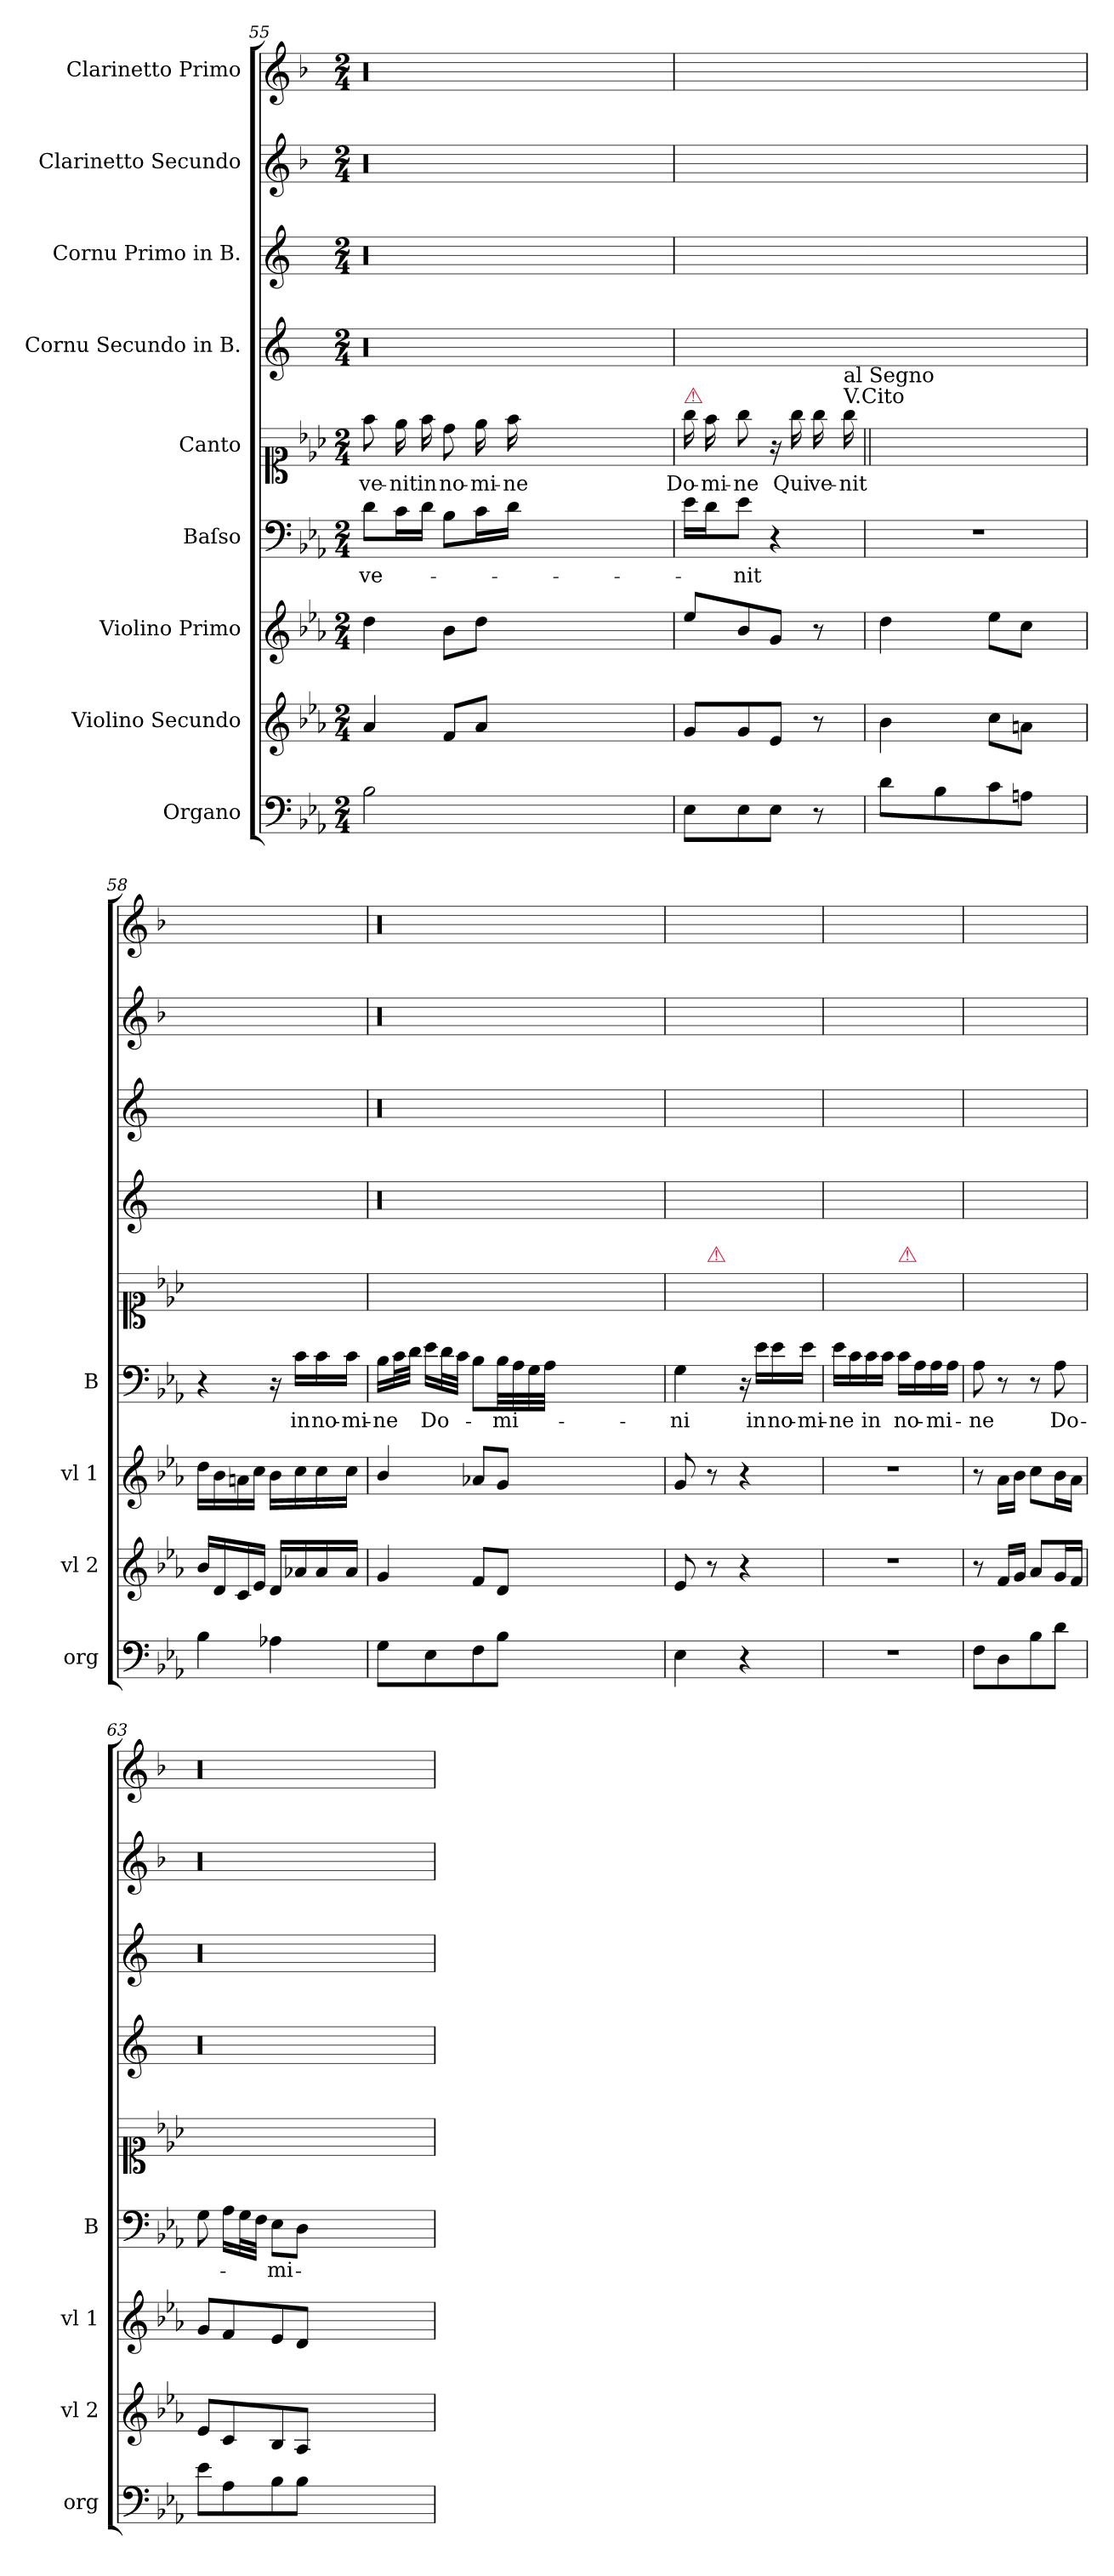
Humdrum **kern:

**kern	**kern	**kern	**kern	**text	**kern	**text	**text	**kern	**kern	**kern	**kern
*part9	*part8	*part7	*part6	*part6	*part5	*part5	*part5	*part4	*part3	*part2	*part1
*staff9	*staff8	*staff7	*staff6	*staff6	*staff5	*staff5	*staff5	*staff4	*staff3	*staff2	*staff1
*I"Organo	*I"Violino Secundo	*I"Violino Primo	*I"Baſso	*	*I"Canto	*	*	*I"Cornu Secundo in B.	*I"Cornu Primo in B.	*I"Clarinetto Secundo	*I"Clarinetto Primo
*I'org	*I'vl 2	*I'vl 1	*I'B	*	*	*	*	*	*	*	*
*clefF4	*clefG2	*clefG2	*clefF4	*	*clefC1	*	*	*clefG2	*clefG2	*clefG2	*clefG2
*	*	*	*	*	*	*	*	*ITrd5c9	*ITrd5c9	*ITrd1c2	*ITrd1c2
*k[b-e-a-]	*k[b-e-a-]	*k[b-e-a-]	*k[b-e-a-]	*	*k[b-e-a-]	*	*	*k[b-e-a-]	*k[b-e-a-]	*k[b-e-a-]	*k[b-e-a-]
*c:	*c:	*c:	*c:	*	*c:	*	*	*c:	*c:	*c:	*c:
*M2/4	*M2/4	*M2/4	*M2/4	*	*M2/4	*	*	*M2/4	*M2/4	*M2/4	*M2/4
=55	=55	=55	=55	=55	=55	=55	=55	=55	=55	=55	=55
!	!	!	!	!	!	!	!	!LO:N:vis=00	!LO:N:vis=00	!LO:N:vis=00	!LO:N:vis=00
2B-\	4a-/	4dd\	8d\L	ve-	8ff\	ve-	.	0r	0r	0r	0r
.	.	.	16c\L	.	16ee-\	-nit	.	.	.	.	.
.	.	.	16d\JJ	.	16ff\	in	.	.	.	.	.
.	8f/L	8b-\L	8B-\L	.	8dd\	no-	.	.	.	.	.
.	8a-/J	8dd\J	16c\L	.	16ee-\	-mi-	.	.	.	.	.
.	.	.	16d\JJ	.	16ff\	-ne	.	.	.	.	.
1.ryy	1.ryy	1.ryy	1.ryy	.	1.ryy	.	.	.	.	.	.
=56	=56	=56	=56	=56	=56	=56	=56	=56	=56	=56	=56
8E-\L	8g/L	8ee-/L	16e-\LL	.	16gg\	Do-	.	2ryy	2ryy	2ryy	2ryy
.	.	.	16d\J	.	16ff\	-mi-	.	.	.	.	.
8E-\	8g/	8b-/	8e-\J	-nit	8gg\	-ne	.	.	.	.	.
8E-\J	8e-/J	8g/J	4r	.	16r	.	.	.	.	.	.
.	.	.	.	.	16gg\	Qui	.	.	.	.	.
8r	8r	8r	.	.	16gg\	ve-	.	.	.	.	.
!	!	!	!	!	!LO:TX:a:t=V.Cito	!	!	!	!	!	!
!	!	!	!	!	!LO:TX:a:t=al Segno	!	!	!	!	!	!
.	.	.	.	.	16gg\	-nit	.	.	.	.	.
!	!	!	!	!	!LO:TX:a:color=crimson:t=⚠	!	!	!	!	!	!
=57	=57	=57	=57	=57	=57||	=57	=57	=57	=57	=57	=57
8d\L	4b-\	4dd\	2r	.	16ff\LLyy	in	.	2ryy	2ryy	2ryy	2ryy
.	.	.	.	.	32gg\Lyy	.	.	.	.	.	.
.	.	.	.	.	32aa-\JJJyy	.	.	.	.	.	.
8B-\	.	.	.	.	16bb-\yy	no-	.	.	.	.	.
.	.	.	.	.	32aa-\yy	-mi-	.	.	.	.	.
.	.	.	.	.	32gg\yy	-ne	.	.	.	.	.
8c\	8cc\L	8ee-\L	.	.	8ff\Lyy	Do-	.	.	.	.	.
8An\J	8an\J	8cc\J	.	.	32ff\LLyy	-mi-	.	.	.	.	.
.	.	.	.	.	32ee-\yy	.	.	.	.	.	.
.	.	.	.	.	32dd\yy	.	.	.	.	.	.
.	.	.	.	.	32ee-\JJJyy	.	.	.	.	.	.
=58	=58	=58	=58	=58	=58	=58	=58	=58	=58	=58	=58
4B-\	16b-/LL	16dd\LL	4r	.	8dd\yy	-ni	.	2ryy	2ryy	2ryy	2ryy
.	16d/	16b-\	.	.	.	.	.	.	.	.	.
.	16c/	16an\	.	.	8ryy	.	.	.	.	.	.
.	16e-/JJ	16cc\JJ	.	.	.	.	.	.	.	.	.
4A-X\	16d/LL	16b-\LL	16r	.	4ryy	.	.	.	.	.	.
.	16a-X/	16cc\	16c\LL	in	.	.	.	.	.	.	.
.	16a-/	16cc\	16c\	no-	.	.	.	.	.	.	.
.	16a-/JJ	16cc\JJ	16c\JJ	-mi-	.	.	.	.	.	.	.
=59	=59	=59	=59	=59	=59	=59	=59	=59	=59	=59	=59
!	!	!	!	!	!	!	!	!LO:N:vis=00	!LO:N:vis=00	!LO:N:vis=00	!LO:N:vis=00
8G\L	4g/	4b-/	16B-\LL	-ne	2ryy	.	.	0r	0r	0r	0r
.	.	.	32c\L	.	.	.	.	.	.	.	.
.	.	.	32d\JJJ	.	.	.	.	.	.	.	.
8E-\	.	.	16e-\LL	Do-	.	.	.	.	.	.	.
.	.	.	32d\L	.	.	.	.	.	.	.	.
.	.	.	32c\JJJ	.	.	.	.	.	.	.	.
8F\	8f/L	8a-X/L	8B-\L	.	.	.	.	.	.	.	.
8B-\J	8d/J	8g/J	32B-\LL	-mi-	.	.	.	.	.	.	.
.	.	.	32A-\	.	.	.	.	.	.	.	.
.	.	.	32G\	.	.	.	.	.	.	.	.
.	.	.	32A-\JJJ	.	.	.	.	.	.	.	.
1.ryy	1.ryy	1.ryy	1.ryy	.	1.ryy	.	.	.	.	.	.
=60	=60	=60	=60	=60	=60	=60	=60	=60	=60	=60	=60
4E-\	8e-/	8g/	4G\	-ni	16ryy	.	.	2ryy	2ryy	2ryy	2ryy
.	.	.	.	.	16ee-\yy	in	.	.	.	.	.
!	!	!	!	!	!LO:TX:a:color=crimson:t=⚠	!	!	!	!	!	!
.	8r	8r	.	.	16dd\yy	no-	.	.	.	.	.
.	.	.	.	.	16ee-\yy	.	[[-mi-	.	.	.	.
4r	4r	4r	16r	.	16ee-\yy	.	-ne	.	.	.	.
.	.	.	16e-\LL	in	16gg\yy	.	in	.	.	.	.
.	.	.	16e-\	no-	16ff\yy	-mi-	no-	.	.	.	.
.	.	.	16e-\JJ	-mi-	16gg\yy	-ne	-mi-]]	.	.	.	.
=61	=61	=61	=61	=61	=61	=61	=61	=61	=61	=61	=61
2r	2r	2r	16e-\LL	-ne	16gg\yy	no-	.	2ryy	2ryy	2ryy	2ryy
.	.	.	16c\	.	16ee-\yy	.	[[in	.	.	.	.
!	!	!	!	!LO:LY:i	!	!	!	!	!	!	!
.	.	.	16c\	in	16dd\yy	.	no-	.	.	.	.
.	.	.	16c\JJ	.	16ee-\yy	.	-mi-	.	.	.	.
!	!	!	!	!	!LO:TX:a:color=crimson:t=⚠	!	!	!	!	!	!
!	!	!	!	!LO:LY:i	!	!	!	!	!	!	!
.	.	.	16c\LL	no-	8dd\Lyy	-no-	-ne	.	.	.	.
.	.	.	16A-\	.	.	.	.	.	.	.	.
!	!	!	!	!LO:LY:i	!	!	!	!	!	!	!
.	.	.	16A-\	-mi-	8cc\Jyy	-mi-	in nomi-]]	.	.	.	.
.	.	.	16A-\JJ	.	.	.	.	.	.	.	.
=62	=62	=62	=62	=62	=62	=62	=62	=62	=62	=62	=62
!	!	!	!	!LO:LY:i	!	!	!	!	!	!	!
8F\L	8r	8r	8A-\	-ne	8cc\yy	-ne	.	2ryy	2ryy	2ryy	2ryy
8D\	16f/LL	16a-\LL	8r	.	8ryy	.	.	.	.	.	.
.	16g/JJ	16b-\JJ	.	.	.	.	.	.	.	.	.
8B-\	8a-/L	8cc\L	8r	.	8ryy	.	.	.	.	.	.
8d\J	16g/L	16b-\L	8A-\	Do-	8cc\yy	in	.	.	.	.	.
.	16f/JJ	16a-\JJ	.	.	.	.	.	.	.	.	.
=63	=63	=63	=63	=63	=63	=63	=63	=63	=63	=63	=63
!	!	!	!	!	!	!	!	!LO:N:vis=00	!LO:N:vis=00	!LO:N:vis=00	!LO:N:vis=00
8e-\L	8e-/L	8g/L	8G\	.	8b-\yy	no-	.	0r	0r	0r	0r
8A-\	8c/	8f/	16A-\LL	.	16cc\LLyy	-mi-	.	.	.	.	.
.	.	.	32G\L	.	32b-\Lyy	-ne	.	.	.	.	.
.	.	.	32F\JJJ	.	32a-\JJJyy	.	.	.	.	.	.
8B-\	8B-/	8e-/	8E-\L	-mi-	8g/yy	do-	.	.	.	.	.
8B-\J	8A-/J	8d/J	8D\J	.	8f/yy	-mi-	.	.	.	.	.
1.ryy	1.ryy	1.ryy	1.ryy	.	1.ryy	.	.	.	.	.	.
=	=	=	=	=	=	=	=	=	=	=	=
*-	*-	*-	*-	*-	*-	*-	*-	*-	*-	*-	*-
